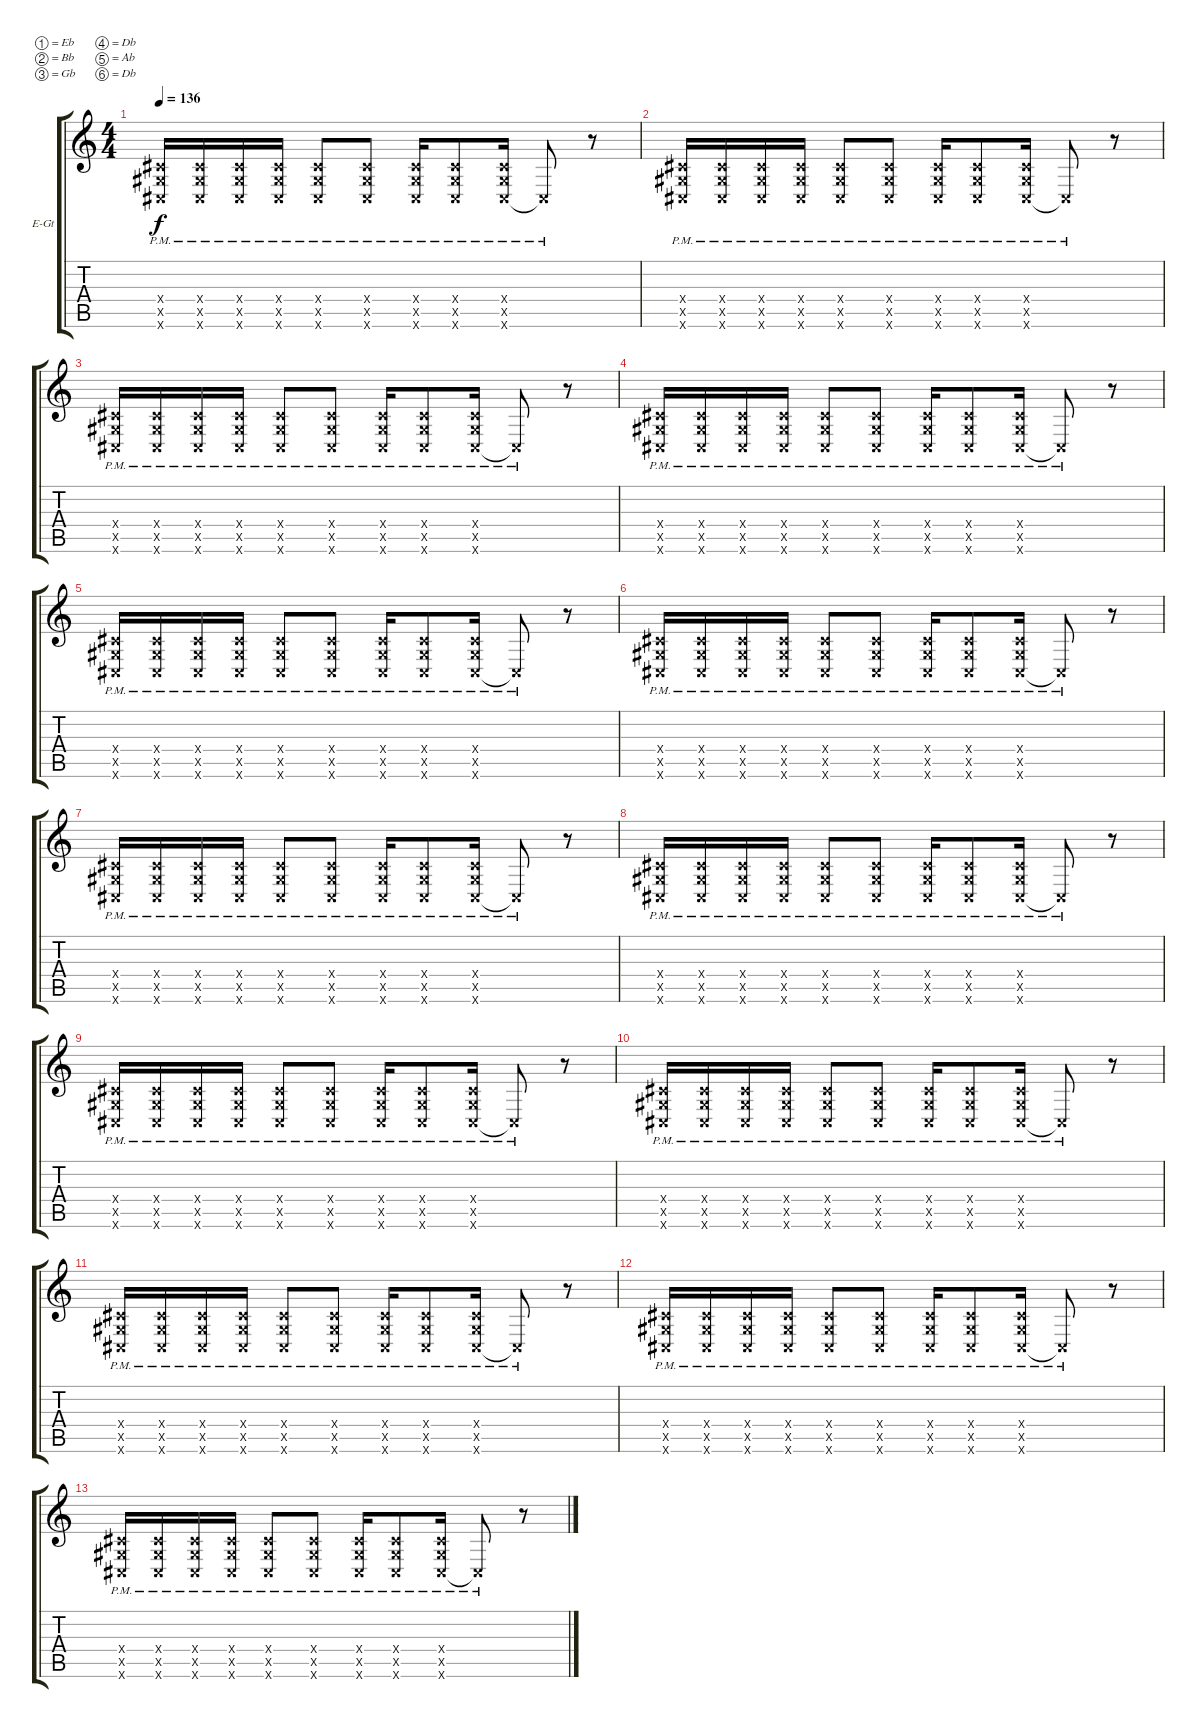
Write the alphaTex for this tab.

\defaultSystemsLayout 4
\bracketExtendMode groupsimilarinstruments
\firstSystemTrackNameOrientation horizontal
\otherSystemsTrackNameOrientation horizontal
\track ("James Hetfield (Dist Gtr.)" "E-Gt") {instrument distortionguitar}
\staff {score tabs}
\tuning (Eb4 Bb3 Gb3 Db3 Ab2 Db2)
\ts (4 4)
\tempo 136
\clef g2
\ks c
(0.6{pm x} 0.5{x} 0.4{x}).16{dy f} (0.6{pm x} 0.5{x} 0.4{x}).16 (0.6{pm x} 0.5{x} 0.4{x}).16 (0.6{pm x} 0.5{x} 0.4{x}).16 (0.6{pm x} 0.5{x} 0.4{x}).8 (0.6{pm x} 0.5{x} 0.4{x}).8 (0.6{pm x} 0.5{x} 0.4{x}).16 (0.6{pm x} 0.5{x} 0.4{x}).8 (0.6{pm x} 0.5{x} 0.4{x}).16 0.6{pm x t}.8 r.8 |
(0.6{pm x} 0.5{x} 0.4{x}).16 (0.6{pm x} 0.5{x} 0.4{x}).16 (0.6{pm x} 0.5{x} 0.4{x}).16 (0.6{pm x} 0.5{x} 0.4{x}).16 (0.6{pm x} 0.5{x} 0.4{x}).8 (0.6{pm x} 0.5{x} 0.4{x}).8 (0.6{pm x} 0.5{x} 0.4{x}).16 (0.6{pm x} 0.5{x} 0.4{x}).8 (0.6{pm x} 0.5{x} 0.4{x}).16 0.6{pm x t}.8 r.8 |
(0.6{pm x} 0.5{x} 0.4{x}).16 (0.6{pm x} 0.5{x} 0.4{x}).16 (0.6{pm x} 0.5{x} 0.4{x}).16 (0.6{pm x} 0.5{x} 0.4{x}).16 (0.6{pm x} 0.5{x} 0.4{x}).8 (0.6{pm x} 0.5{x} 0.4{x}).8 (0.6{pm x} 0.5{x} 0.4{x}).16 (0.6{pm x} 0.5{x} 0.4{x}).8 (0.6{pm x} 0.5{x} 0.4{x}).16 0.6{pm x t}.8 r.8 |
(0.6{pm x} 0.5{x} 0.4{x}).16 (0.6{pm x} 0.5{x} 0.4{x}).16 (0.6{pm x} 0.5{x} 0.4{x}).16 (0.6{pm x} 0.5{x} 0.4{x}).16 (0.6{pm x} 0.5{x} 0.4{x}).8 (0.6{pm x} 0.5{x} 0.4{x}).8 (0.6{pm x} 0.5{x} 0.4{x}).16 (0.6{pm x} 0.5{x} 0.4{x}).8 (0.6{pm x} 0.5{x} 0.4{x}).16 0.6{pm x t}.8 r.8 |
(0.6{pm x} 0.5{x} 0.4{x}).16 (0.6{pm x} 0.5{x} 0.4{x}).16 (0.6{pm x} 0.5{x} 0.4{x}).16 (0.6{pm x} 0.5{x} 0.4{x}).16 (0.6{pm x} 0.5{x} 0.4{x}).8 (0.6{pm x} 0.5{x} 0.4{x}).8 (0.6{pm x} 0.5{x} 0.4{x}).16 (0.6{pm x} 0.5{x} 0.4{x}).8 (0.6{pm x} 0.5{x} 0.4{x}).16 0.6{pm x t}.8 r.8 |
(0.6{pm x} 0.5{x} 0.4{x}).16 (0.6{pm x} 0.5{x} 0.4{x}).16 (0.6{pm x} 0.5{x} 0.4{x}).16 (0.6{pm x} 0.5{x} 0.4{x}).16 (0.6{pm x} 0.5{x} 0.4{x}).8 (0.6{pm x} 0.5{x} 0.4{x}).8 (0.6{pm x} 0.5{x} 0.4{x}).16 (0.6{pm x} 0.5{x} 0.4{x}).8 (0.6{pm x} 0.5{x} 0.4{x}).16 0.6{pm x t}.8 r.8 |
(0.6{pm x} 0.5{x} 0.4{x}).16 (0.6{pm x} 0.5{x} 0.4{x}).16 (0.6{pm x} 0.5{x} 0.4{x}).16 (0.6{pm x} 0.5{x} 0.4{x}).16 (0.6{pm x} 0.5{x} 0.4{x}).8 (0.6{pm x} 0.5{x} 0.4{x}).8 (0.6{pm x} 0.5{x} 0.4{x}).16 (0.6{pm x} 0.5{x} 0.4{x}).8 (0.6{pm x} 0.5{x} 0.4{x}).16 0.6{pm x t}.8 r.8 |
(0.6{pm x} 0.5{x} 0.4{x}).16 (0.6{pm x} 0.5{x} 0.4{x}).16 (0.6{pm x} 0.5{x} 0.4{x}).16 (0.6{pm x} 0.5{x} 0.4{x}).16 (0.6{pm x} 0.5{x} 0.4{x}).8 (0.6{pm x} 0.5{x} 0.4{x}).8 (0.6{pm x} 0.5{x} 0.4{x}).16 (0.6{pm x} 0.5{x} 0.4{x}).8 (0.6{pm x} 0.5{x} 0.4{x}).16 0.6{pm x t}.8 r.8 |
(0.6{pm x} 0.5{x} 0.4{x}).16 (0.6{pm x} 0.5{x} 0.4{x}).16 (0.6{pm x} 0.5{x} 0.4{x}).16 (0.6{pm x} 0.5{x} 0.4{x}).16 (0.6{pm x} 0.5{x} 0.4{x}).8 (0.6{pm x} 0.5{x} 0.4{x}).8 (0.6{pm x} 0.5{x} 0.4{x}).16 (0.6{pm x} 0.5{x} 0.4{x}).8 (0.6{pm x} 0.5{x} 0.4{x}).16 0.6{pm x t}.8 r.8 |
(0.6{pm x} 0.5{x} 0.4{x}).16 (0.6{pm x} 0.5{x} 0.4{x}).16 (0.6{pm x} 0.5{x} 0.4{x}).16 (0.6{pm x} 0.5{x} 0.4{x}).16 (0.6{pm x} 0.5{x} 0.4{x}).8 (0.6{pm x} 0.5{x} 0.4{x}).8 (0.6{pm x} 0.5{x} 0.4{x}).16 (0.6{pm x} 0.5{x} 0.4{x}).8 (0.6{pm x} 0.5{x} 0.4{x}).16 0.6{pm x t}.8 r.8 |
(0.6{pm x} 0.5{x} 0.4{x}).16 (0.6{pm x} 0.5{x} 0.4{x}).16 (0.6{pm x} 0.5{x} 0.4{x}).16 (0.6{pm x} 0.5{x} 0.4{x}).16 (0.6{pm x} 0.5{x} 0.4{x}).8 (0.6{pm x} 0.5{x} 0.4{x}).8 (0.6{pm x} 0.5{x} 0.4{x}).16 (0.6{pm x} 0.5{x} 0.4{x}).8 (0.6{pm x} 0.5{x} 0.4{x}).16 0.6{pm x t}.8 r.8 |
(0.6{pm x} 0.5{x} 0.4{x}).16 (0.6{pm x} 0.5{x} 0.4{x}).16 (0.6{pm x} 0.5{x} 0.4{x}).16 (0.6{pm x} 0.5{x} 0.4{x}).16 (0.6{pm x} 0.5{x} 0.4{x}).8 (0.6{pm x} 0.5{x} 0.4{x}).8 (0.6{pm x} 0.5{x} 0.4{x}).16 (0.6{pm x} 0.5{x} 0.4{x}).8 (0.6{pm x} 0.5{x} 0.4{x}).16 0.6{pm x t}.8 r.8 |
(0.6{pm x} 0.5{x} 0.4{x}).16 (0.6{pm x} 0.5{x} 0.4{x}).16 (0.6{pm x} 0.5{x} 0.4{x}).16 (0.6{pm x} 0.5{x} 0.4{x}).16 (0.6{pm x} 0.5{x} 0.4{x}).8 (0.6{pm x} 0.5{x} 0.4{x}).8 (0.6{pm x} 0.5{x} 0.4{x}).16 (0.6{pm x} 0.5{x} 0.4{x}).8 (0.6{pm x} 0.5{x} 0.4{x}).16 0.6{pm x t}.8 r.8
